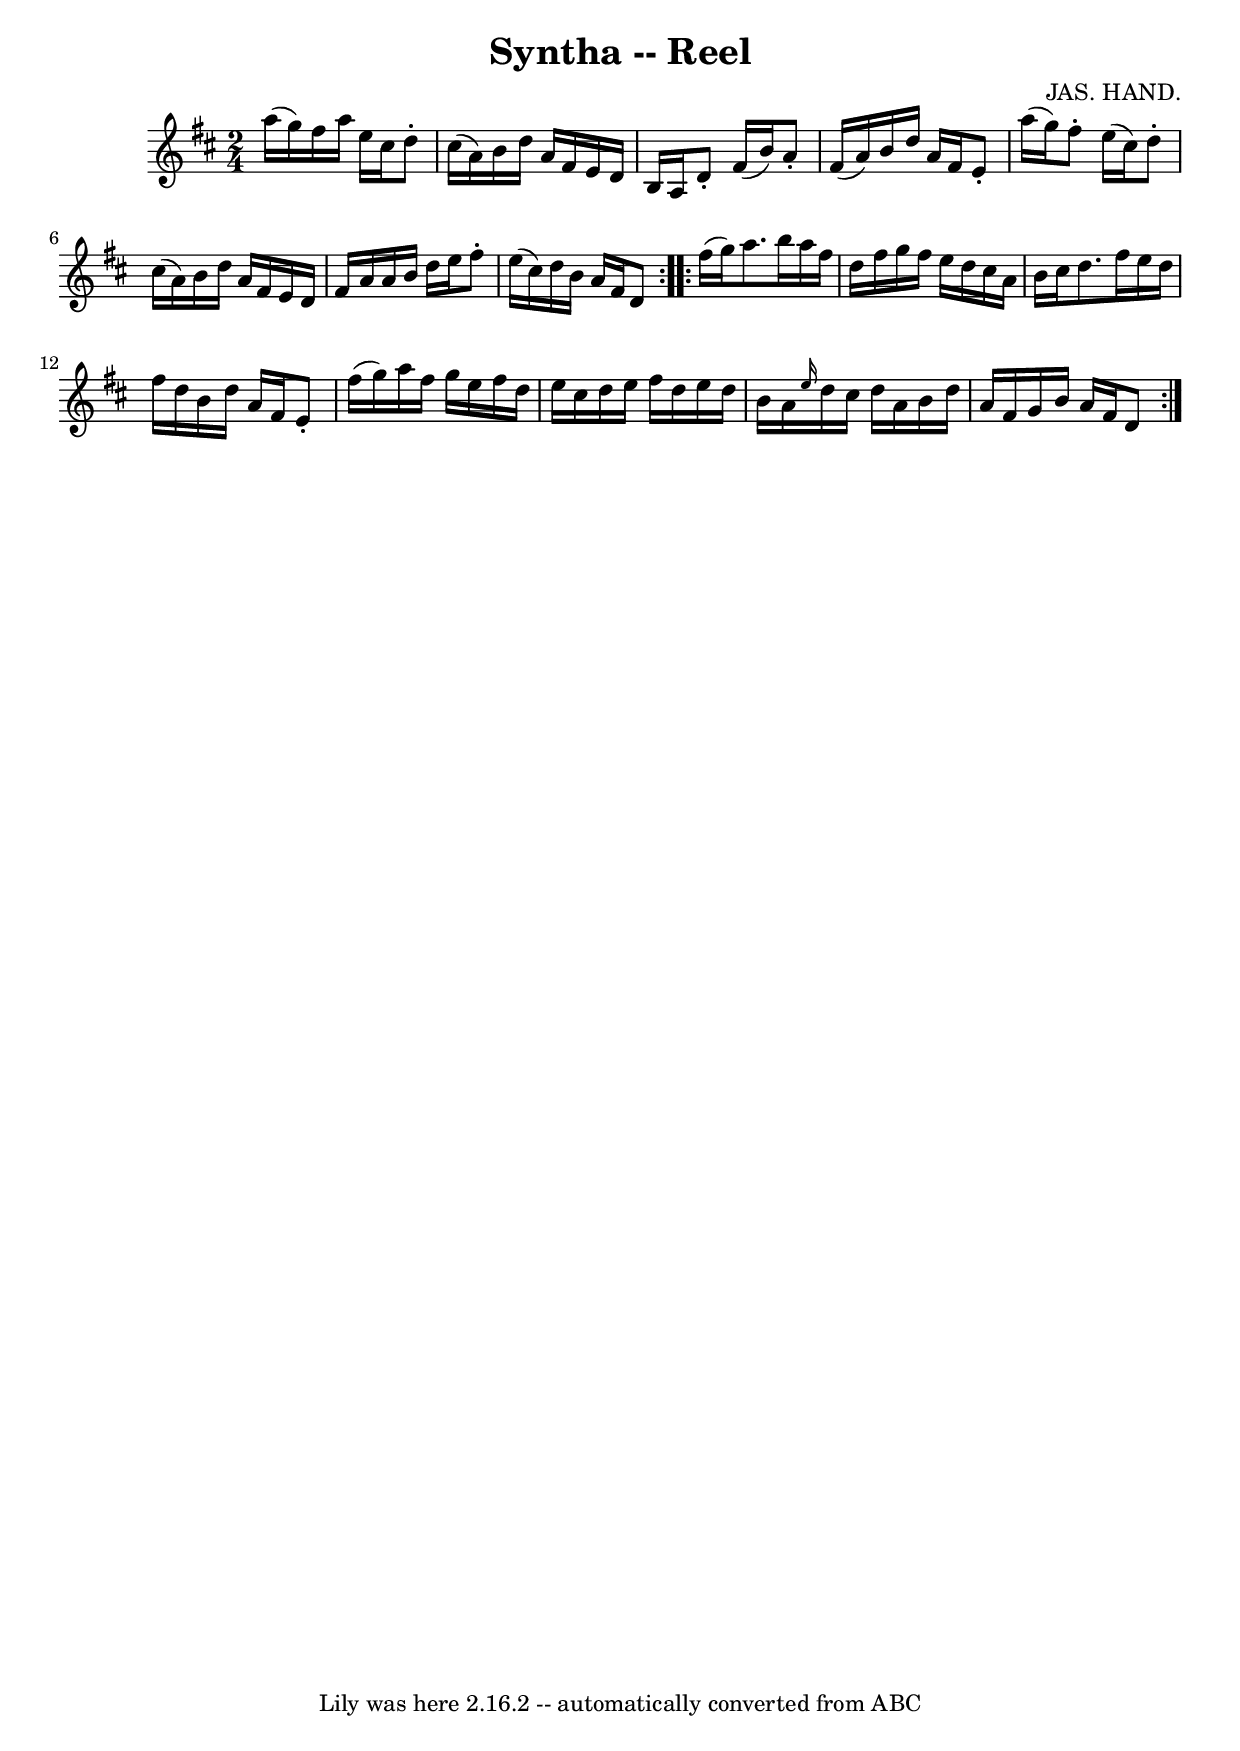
\version "2.16.2"
\include "Mammoth.ily"
\header {
  %% book = "Ryan's Mammoth Collection"
  composer = "JAS. HAND."
  crossRefNumber = "1"
  footnotes = "\\\\142"
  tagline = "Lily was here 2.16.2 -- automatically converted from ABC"
  title = "Syntha -- Reel"

}
voicedefault =  {



  \repeat volta 2 {

    \time 2/4 
    \key d \major
    a''16 (g''16) |
    fis''16 a''16    
    e''16 cis''16 d''8-. cis''16 (a'16)   |
    b'16 d''16   
    a'16 fis'16 e'16 d'16 b16 a16    |
    d'8-. fis'16 (
    b'16) a'8-. fis'16 (a'16)   |
    b'16 d''16 a'16    
    fis'16 e'8-. a''16 (g''16)   |
    fis''8-. e''16 (
    cis''16) d''8-. cis''16 (a'16)   |
    b'16 d''16 a'16 
    fis'16 e'16 d'16 fis'16 a'16    |
    a'16 b'16 d''16 
    e''16 fis''8-. e''16 (cis''16)   |
    d''16 b'16    
    a'16 fis'16 d'8    
  } 
  \repeat volta 2 {
    fis''16 (g''16) |
    
    a''8. b''16 a''16 fis''16 d''16 fis''16    |
    g''16  
    fis''16 e''16 d''16 cis''16 a'16 b'16 cis''16    |
    
    d''8. fis''16 e''16 d''16 fis''16 d''16    |
    b'16    
    d''16 a'16 fis'16 e'8-. fis''16 (g''16)   |
    a''16  
    fis''16 g''16 e''16 fis''16 d''16 e''16 cis''16    |
    
    d''16 e''16 fis''16 d''16 e''16 d''16 b'16 a'16     |
    \grace { e''16  
	   } d''16 cis''16 d''16 a'16 b'16    
    d''16 a'16 fis'16    |
    g'16 b'16 a'16 fis'16 d'8  
  }  
  

}

\score{
  <<

    \context Staff="default"
    {
      \voicedefault 
      
    }

  >>
  \layout {
    
  }
  \midi {
  }

}
